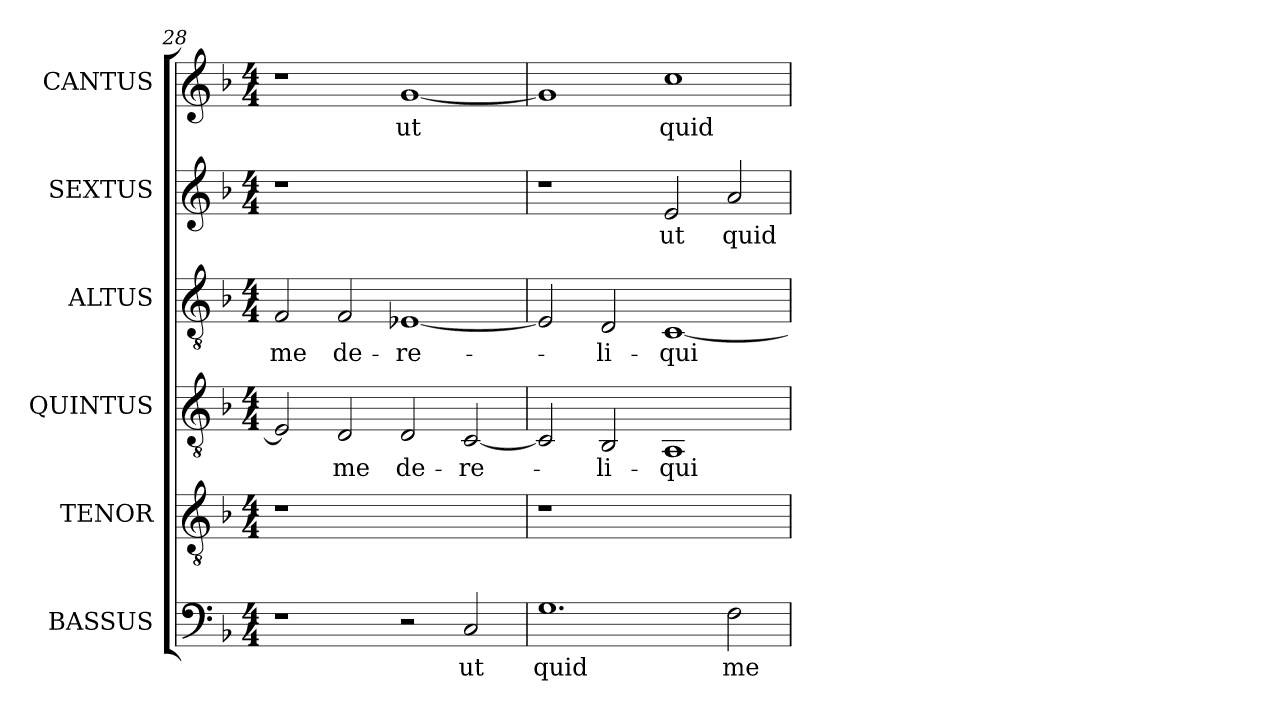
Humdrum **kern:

**kern	**text	**kern	**kern	**text	**kern	**text	**kern	**text	**kern	**text
*part6	*part6	*part5	*part4	*part4	*part3	*part3	*part2	*part2	*part1	*part1
*staff6	*staff6	*staff5	*staff4	*staff4	*staff3	*staff3	*staff2	*staff2	*staff1	*staff1
*I"BASSUS	*	*I"TENOR	*I"QUINTUS	*	*I"ALTUS	*	*I"SEXTUS	*	*I"CANTUS	*
*I'B.	*	*I'T.	*I'Q.	*	*I'A.	*	*I'S.	*	*I'C.	*
*clefF4	*	*clefGv2	*clefGv2	*	*clefGv2	*	*clefG2	*	*clefG2	*
*k[b-]	*	*k[b-]	*k[b-]	*	*k[b-]	*	*k[b-]	*	*k[b-]	*
*d:	*	*d:	*d:	*	*d:	*	*d:	*	*d:	*
*M4/4	*	*M4/4	*M4/4	*	*M4/4	*	*M4/4	*	*M4/4	*
=28	=28	=28	=28	=28	=28	=28	=28	=28	=28	=28
!	!	!LO:N:vis=1	!	!	!	!	!	!	!	!
!	!	!	!	!	!	!LO:LY:b:color=#000000	!LO:N:vis=1	!	!	!
1r	.	1r	2E-i/]	.	2Fi/	me	1r	.	1r	.
!	!	!	!	!LO:LY:b:color=#000000	!	!	!	!	!	!
!	!	!	!	!	!	!LO:LY:b:color=#000000	!	!	!	!
.	.	.	2Di/	me	2Fi/	de-	.	.	.	.
!	!	!	!	!LO:LY:b:color=#000000	!	!	!	!	!	!
!	!	!	!	!	!	!LO:LY:b:color=#000000	!	!	!	!
!	!	!	!	!	!	!	!	!	!	!LO:LY:b:color=#000000
2r	.	1ryy	2Di/	de-	[<1E-Xi	-re-	1ryy	.	[<1gi	ut
!	!LO:LY:b:color=#000000	!	!	!	!	!	!	!	!	!
!	!	!	!	!LO:LY:b:color=#000000	!	!	!	!	!	!
2Ci/	ut	.	[<2Ci/	-re-	.	.	.	.	.	.
=29	=29	=29	=29	=29	=29	=29	=29	=29	=29	=29
!	!LO:LY:b:color=#000000	!LO:N:vis=1	!	!	!	!	!	!	!	!
1.Gi	quid	1r	2Ci/]	.	2E-i/]	.	1r	.	1gi]	.
!	!	!	!	!LO:LY:b:color=#000000	!	!	!	!	!	!
!	!	!	!	!	!	!LO:LY:b:color=#000000	!	!	!	!
.	.	.	2BB-i/	-li-	2Di/	-li-	.	.	.	.
!	!	!	!	!LO:LY:b:color=#000000	!	!	!	!	!	!
!	!	!	!	!	!	!LO:LY:b:color=#000000	!	!	!	!
!	!	!	!	!	!	!	!	!LO:LY:b:color=#000000	!	!
!	!	!	!	!	!	!	!	!	!	!LO:LY:b:color=#000000
.	.	1ryy	1AAi	-qui-	[<1Ci	-qui-	2ei/	ut	1cci	quid
!	!LO:LY:b:color=#000000	!	!	!	!	!	!	!	!	!
!	!	!	!	!	!	!	!	!LO:LY:b:color=#000000	!	!
2Fi\	me	.	.	.	.	.	2ai/	quid	.	.
=	=	=	=	=	=	=	=	=	=	=
*-	*-	*-	*-	*-	*-	*-	*-	*-	*-	*-
